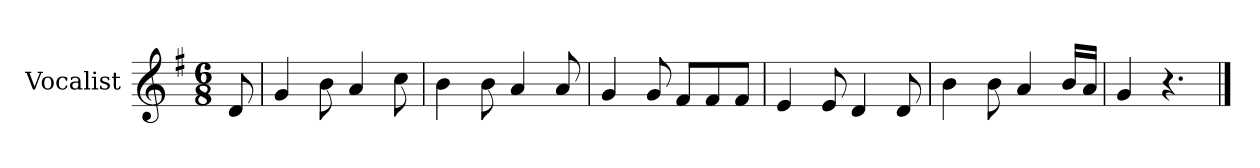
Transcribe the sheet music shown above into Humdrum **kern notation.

**kern
*part1
*staff1
*I"Vocalist
*k[f#]
*G:
*M6/8
=
8d
=1
4g
8b
4a
8cc
=2
4b
8b
4a
8a
=3
4g
8g
8f#L
8f#
8f#J
=4
4e
8e
4d
8d
=5
4b
8b
4a
16bLL
16aJJ
=6
4g
4.r
==
*-
